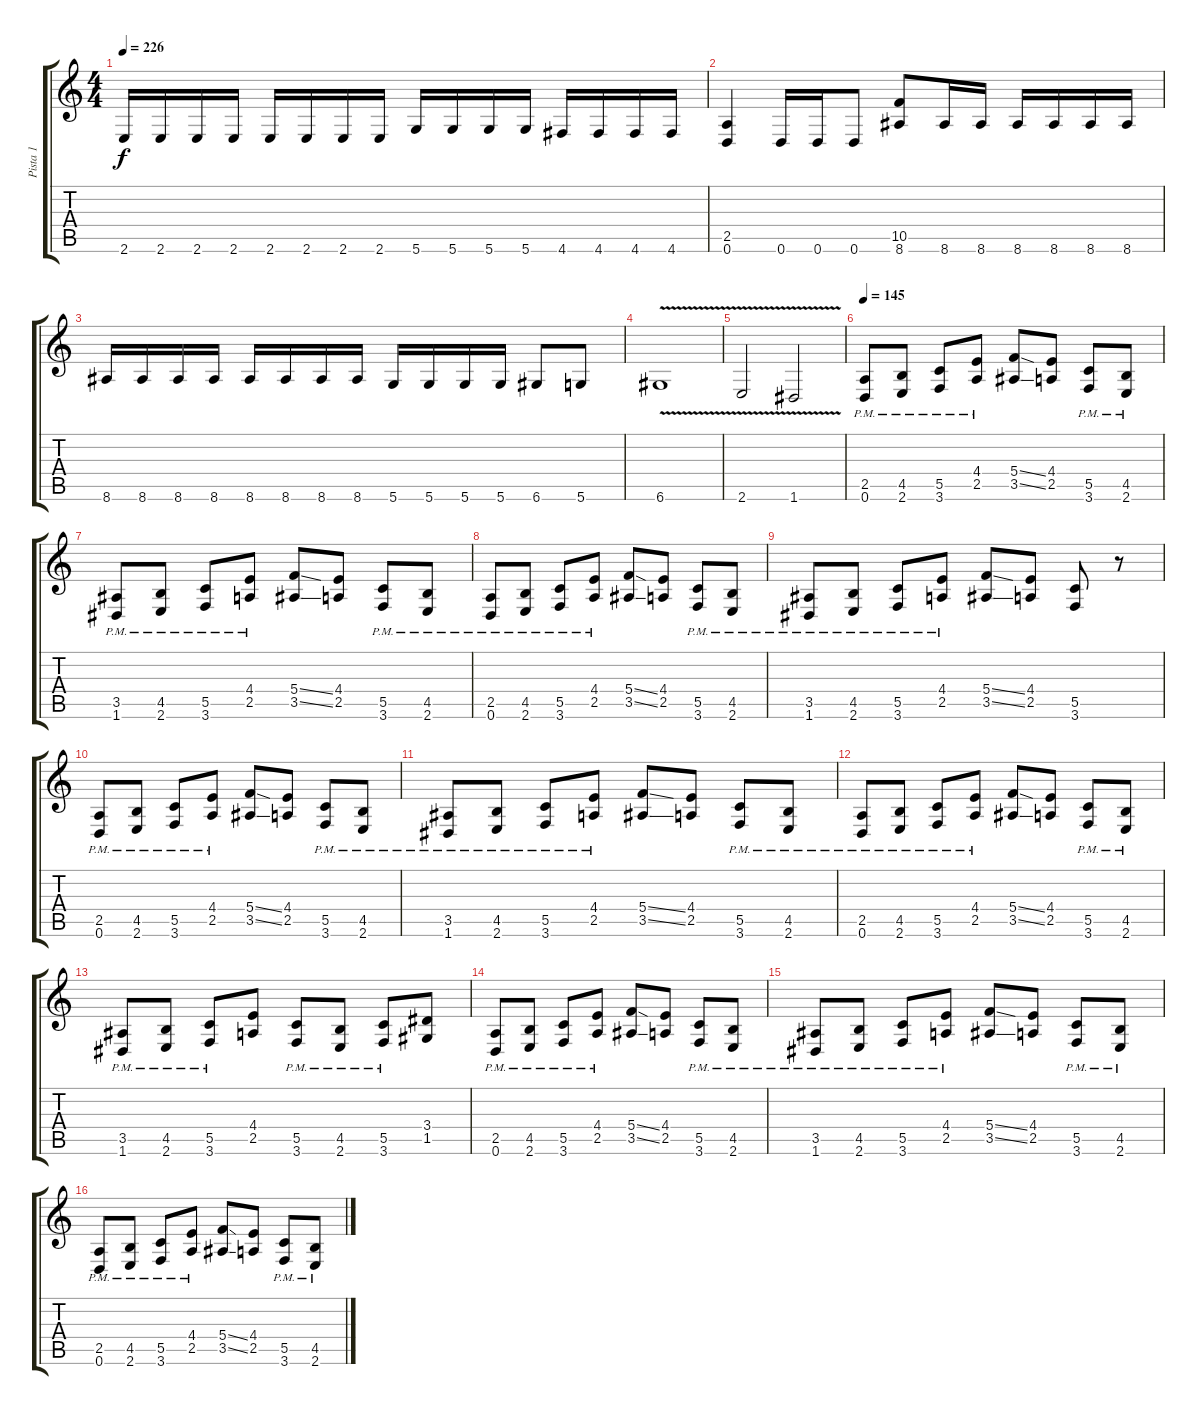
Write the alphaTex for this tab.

\track ("Pista 1" "Pista 1") {instrument distortionguitar}
\staff {score tabs}
\tuning (D4 A3 F3 C3 G2 D2) {hide}
\ts (4 4)
\tempo 226
\clef g2
\ks c
2.6.16{dy f} 2.6.16 2.6.16 2.6.16 2.6.16 2.6.16 2.6.16 2.6.16 5.6.16 5.6.16 5.6.16 5.6.16 4.6.16 4.6.16 4.6.16 4.6.16 |
(2.5 0.6).4 0.6.16 0.6.16 0.6.8 (10.5 8.6).8 8.6.16 8.6.16 8.6.16 8.6.16 8.6.16 8.6.16 |
8.6.16 8.6.16 8.6.16 8.6.16 8.6.16 8.6.16 8.6.16 8.6.16 5.6.16 5.6.16 5.6.16 5.6.16 6.6.8 5.6.8 |
6.6{v}.1 |
2.6{v}.2 1.6{v}.2 |
\tempo 145
(2.5{pm} 0.6{pm}).8 (4.5{pm} 2.6{pm}).8 (5.5{pm} 3.6{pm}).8 (4.4{pm} 2.5{pm}).8 (5.4{ss} 3.5{ss}).8 (4.4 2.5).8 (5.5{pm} 3.6{pm}).8 (4.5{pm} 2.6{pm}).8 |
(3.5{pm} 1.6{pm}).8 (4.5{pm} 2.6{pm}).8 (5.5{pm} 3.6{pm}).8 (4.4{pm} 2.5{pm}).8 (5.4{ss} 3.5{ss}).8 (4.4 2.5).8 (5.5{pm} 3.6{pm}).8 (4.5{pm} 2.6{pm}).8 |
(2.5{pm} 0.6{pm}).8 (4.5{pm} 2.6{pm}).8 (5.5{pm} 3.6{pm}).8 (4.4{pm} 2.5{pm}).8 (5.4{ss} 3.5{ss}).8 (4.4 2.5).8 (5.5{pm} 3.6{pm}).8 (4.5{pm} 2.6{pm}).8 |
(3.5{pm} 1.6{pm}).8 (4.5{pm} 2.6{pm}).8 (5.5{pm} 3.6{pm}).8 (4.4{pm} 2.5{pm}).8 (5.4{ss} 3.5{ss}).8 (4.4 2.5).8 (5.5 3.6).8 r.8 |
(2.5{pm} 0.6{pm}).8 (4.5{pm} 2.6{pm}).8 (5.5{pm} 3.6{pm}).8 (4.4{pm} 2.5{pm}).8 (5.4{ss} 3.5{ss}).8 (4.4 2.5).8 (5.5{pm} 3.6{pm}).8 (4.5{pm} 2.6{pm}).8 |
(3.5{pm} 1.6{pm}).8 (4.5{pm} 2.6{pm}).8 (5.5{pm} 3.6{pm}).8 (4.4{pm} 2.5{pm}).8 (5.4{ss} 3.5{ss}).8 (4.4 2.5).8 (5.5{pm} 3.6{pm}).8 (4.5{pm} 2.6{pm}).8 |
(2.5{pm} 0.6{pm}).8 (4.5{pm} 2.6{pm}).8 (5.5{pm} 3.6{pm}).8 (4.4{pm} 2.5{pm}).8 (5.4{ss} 3.5{ss}).8 (4.4 2.5).8 (5.5{pm} 3.6{pm}).8 (4.5{pm} 2.6{pm}).8 |
(3.5{pm} 1.6{pm}).8 (4.5{pm} 2.6{pm}).8 (5.5{pm} 3.6{pm}).8 (4.4 2.5).8 (5.5{pm} 3.6{pm}).8 (4.5{pm} 2.6{pm}).8 (5.5{pm} 3.6{pm}).8 (3.4 1.5).8 |
(2.5{pm} 0.6{pm}).8 (4.5{pm} 2.6{pm}).8 (5.5{pm} 3.6{pm}).8 (4.4{pm} 2.5{pm}).8 (5.4{ss} 3.5{ss}).8 (4.4 2.5).8 (5.5{pm} 3.6{pm}).8 (4.5{pm} 2.6{pm}).8 |
(3.5{pm} 1.6{pm}).8 (4.5{pm} 2.6{pm}).8 (5.5{pm} 3.6{pm}).8 (4.4{pm} 2.5{pm}).8 (5.4{ss} 3.5{ss}).8 (4.4 2.5).8 (5.5{pm} 3.6{pm}).8 (4.5{pm} 2.6{pm}).8 |
(2.5{pm} 0.6{pm}).8 (4.5{pm} 2.6{pm}).8 (5.5{pm} 3.6{pm}).8 (4.4{pm} 2.5{pm}).8 (5.4{ss} 3.5{ss}).8 (4.4 2.5).8 (5.5{pm} 3.6{pm}).8 (4.5{pm} 2.6{pm}).8
